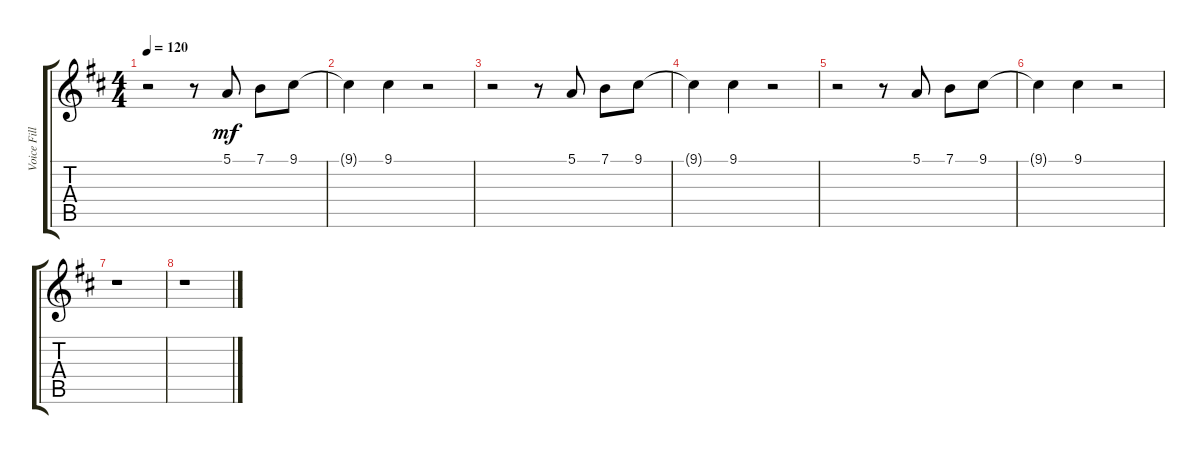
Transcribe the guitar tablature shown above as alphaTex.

\track ("Voice Fills" "Voice Fill") {instrument lead2sawtooth}
\staff {score tabs}
\tuning (E4 B3 G3 D3 A2 E2) {hide}
\ts (4 4)
\tempo 120
\clef g2
\ks d
r.2{dy mf} r.8 5.1.8 7.1.8 9.1.8 |
9.1{t}.4 9.1.4 r.2 |
r.2 r.8 5.1.8 7.1.8 9.1.8 |
9.1{t}.4 9.1.4 r.2 |
r.2 r.8 5.1.8 7.1.8 9.1.8 |
9.1{t}.4 9.1.4 r.2 |
r.1 |
r.1
